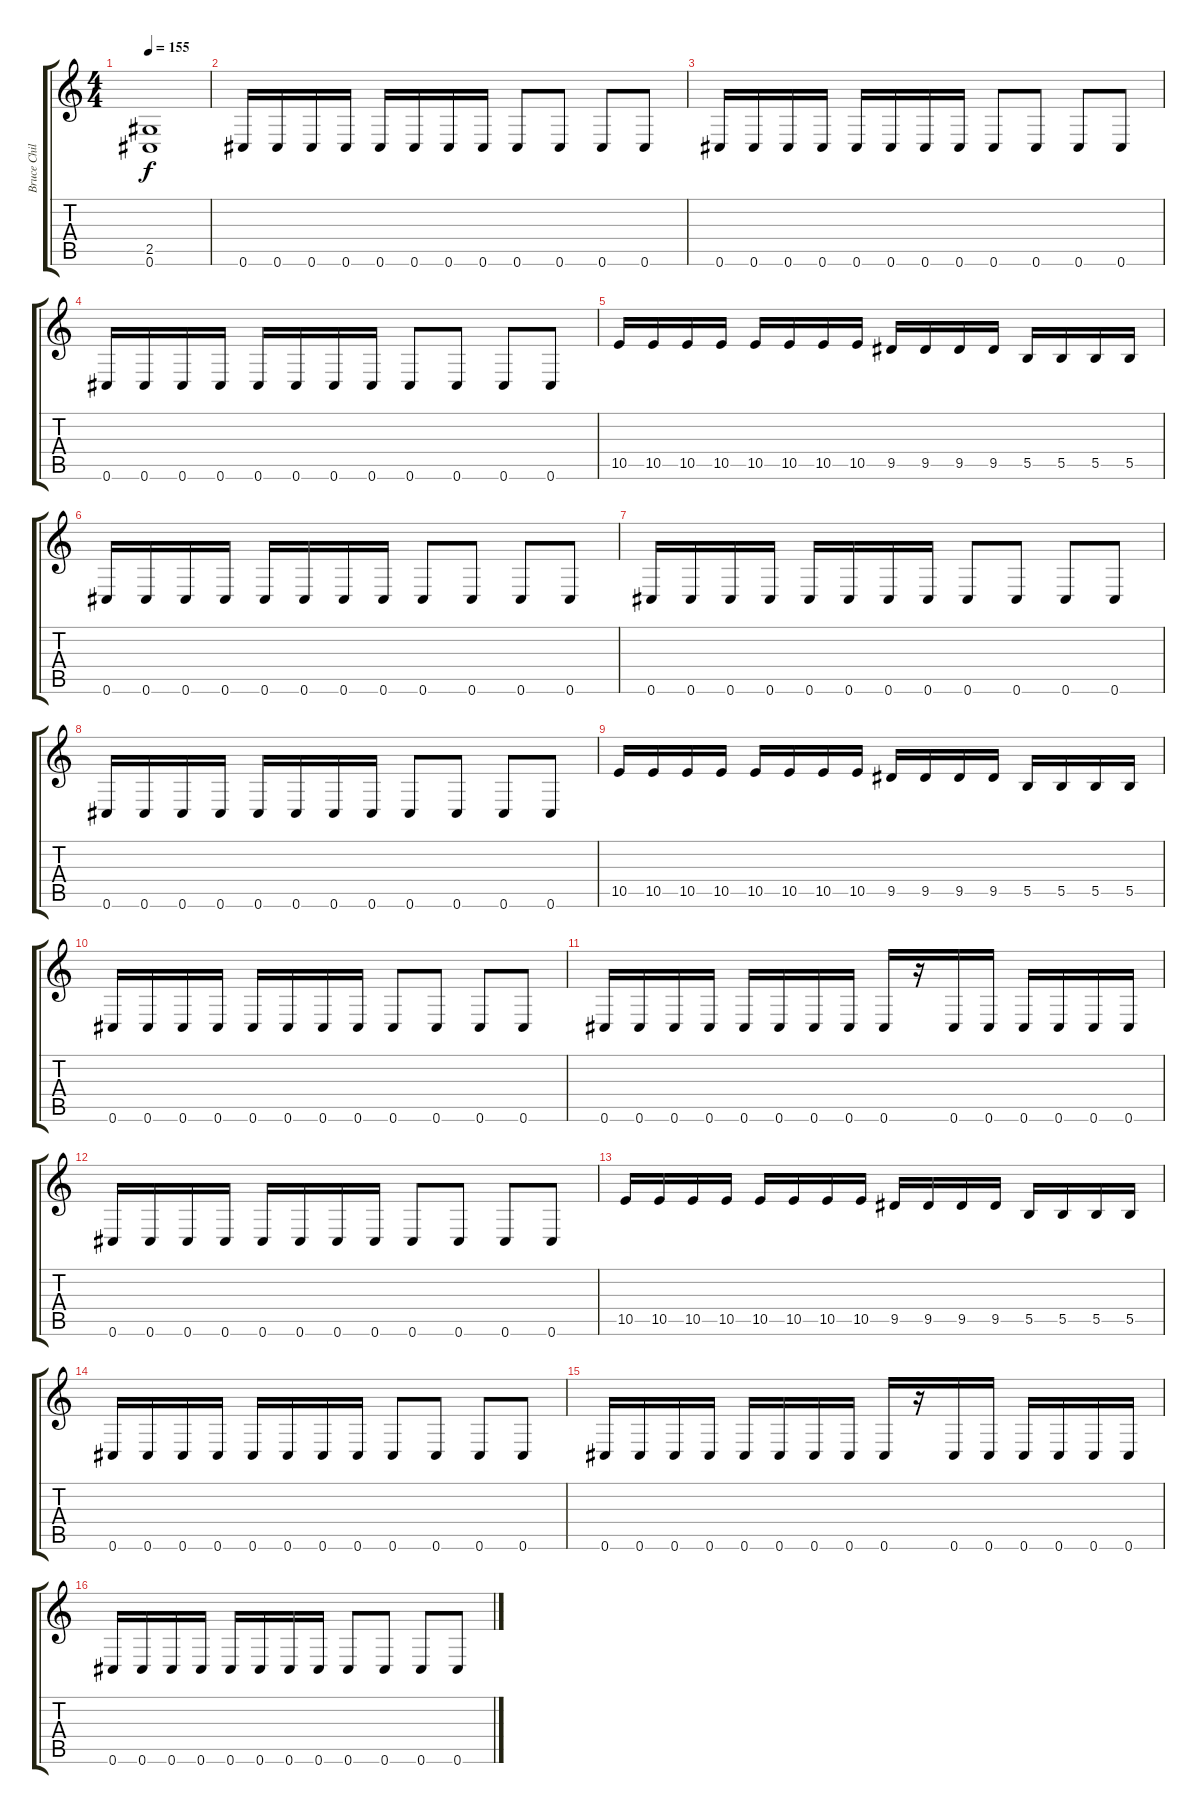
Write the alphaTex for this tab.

\track ("Bruce Childress" "Bruce Chil") {instrument distortionguitar}
\staff {score tabs}
\tuning (Db4 Ab3 E3 B2 Gb2 Db2) {hide}
\ts (4 4)
\tempo 155
\clef g2
\ks c
(2.5{t} 0.6{t}).1{dy f} |
0.6.16 0.6.16 0.6.16 0.6.16 0.6.16 0.6.16 0.6.16 0.6.16 0.6.8 0.6.8 0.6.8 0.6.8 |
0.6.16 0.6.16 0.6.16 0.6.16 0.6.16 0.6.16 0.6.16 0.6.16 0.6.8 0.6.8 0.6.8 0.6.8 |
0.6.16 0.6.16 0.6.16 0.6.16 0.6.16 0.6.16 0.6.16 0.6.16 0.6.8 0.6.8 0.6.8 0.6.8 |
10.5.16 10.5.16 10.5.16 10.5.16 10.5.16 10.5.16 10.5.16 10.5.16 9.5.16 9.5.16 9.5.16 9.5.16 5.5.16 5.5.16 5.5.16 5.5.16 |
0.6.16 0.6.16 0.6.16 0.6.16 0.6.16 0.6.16 0.6.16 0.6.16 0.6.8 0.6.8 0.6.8 0.6.8 |
0.6.16 0.6.16 0.6.16 0.6.16 0.6.16 0.6.16 0.6.16 0.6.16 0.6.8 0.6.8 0.6.8 0.6.8 |
0.6.16 0.6.16 0.6.16 0.6.16 0.6.16 0.6.16 0.6.16 0.6.16 0.6.8 0.6.8 0.6.8 0.6.8 |
10.5.16 10.5.16 10.5.16 10.5.16 10.5.16 10.5.16 10.5.16 10.5.16 9.5.16 9.5.16 9.5.16 9.5.16 5.5.16 5.5.16 5.5.16 5.5.16 |
0.6.16 0.6.16 0.6.16 0.6.16 0.6.16 0.6.16 0.6.16 0.6.16 0.6.8 0.6.8 0.6.8 0.6.8 |
0.6.16 0.6.16 0.6.16 0.6.16 0.6.16 0.6.16 0.6.16 0.6.16 0.6.16 r.16 0.6.16 0.6.16 0.6.16 0.6.16 0.6.16 0.6.16 |
0.6.16 0.6.16 0.6.16 0.6.16 0.6.16 0.6.16 0.6.16 0.6.16 0.6.8 0.6.8 0.6.8 0.6.8 |
10.5.16 10.5.16 10.5.16 10.5.16 10.5.16 10.5.16 10.5.16 10.5.16 9.5.16 9.5.16 9.5.16 9.5.16 5.5.16 5.5.16 5.5.16 5.5.16 |
0.6.16 0.6.16 0.6.16 0.6.16 0.6.16 0.6.16 0.6.16 0.6.16 0.6.8 0.6.8 0.6.8 0.6.8 |
0.6.16 0.6.16 0.6.16 0.6.16 0.6.16 0.6.16 0.6.16 0.6.16 0.6.16 r.16 0.6.16 0.6.16 0.6.16 0.6.16 0.6.16 0.6.16 |
0.6.16 0.6.16 0.6.16 0.6.16 0.6.16 0.6.16 0.6.16 0.6.16 0.6.8 0.6.8 0.6.8 0.6.8
